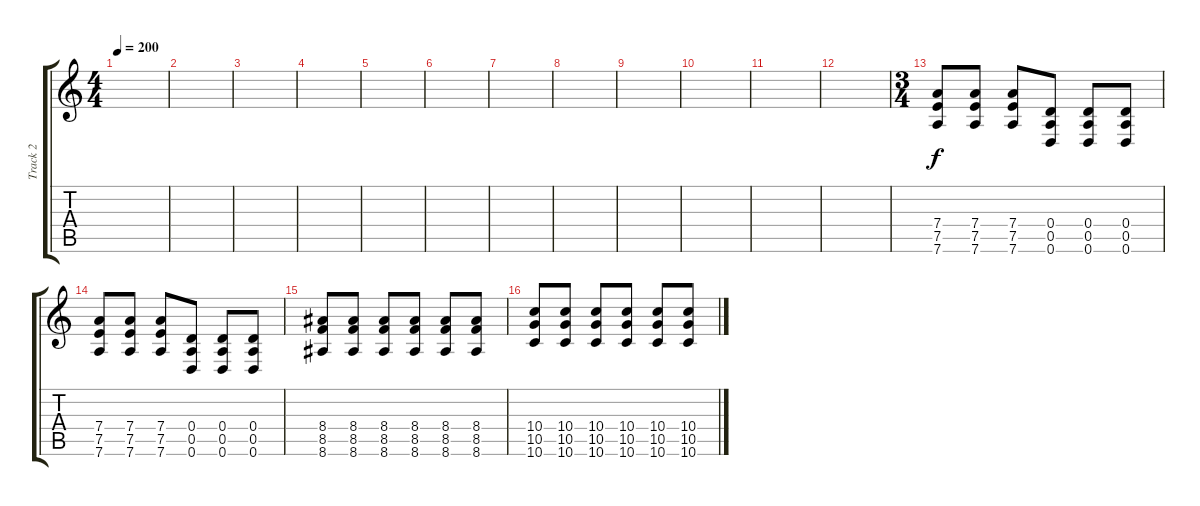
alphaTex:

\track ("Track 2" "Track 2") {instrument distortionguitar}
\staff {score tabs}
\tuning (E4 B3 G3 D3 A2 D2) {hide}
\ts (4 4)
\tempo 200
\clef g2
\ks c
|
|
|
|
|
|
|
|
|
|
|
|
\ts (3 4)
(7.4 7.5 7.6).8 (7.4 7.5 7.6).8 (7.4 7.5 7.6).8 (0.4 0.5 0.6).8 (0.4 0.5 0.6).8 (0.4 0.5 0.6).8 |
(7.4 7.5 7.6).8 (7.4 7.5 7.6).8 (7.4 7.5 7.6).8 (0.4 0.5 0.6).8 (0.4 0.5 0.6).8 (0.4 0.5 0.6).8 |
(8.4 8.5 8.6).8 (8.4 8.5 8.6).8 (8.4 8.5 8.6).8 (8.4 8.5 8.6).8 (8.4 8.5 8.6).8 (8.4 8.5 8.6).8 |
(10.4 10.5 10.6).8 (10.4 10.5 10.6).8 (10.4 10.5 10.6).8 (10.4 10.5 10.6).8 (10.4 10.5 10.6).8 (10.4 10.5 10.6).8
